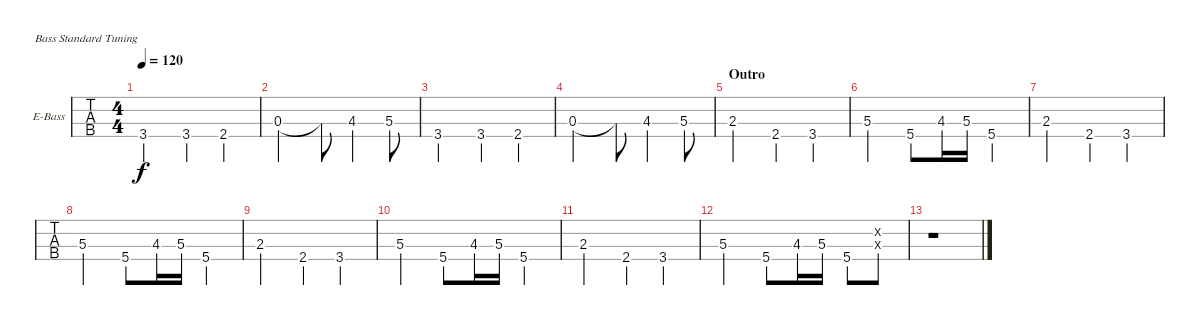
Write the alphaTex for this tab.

\defaultSystemsLayout 4
\bracketExtendMode groupsimilarinstruments
\firstSystemTrackNameOrientation horizontal
\otherSystemsTrackNameOrientation horizontal
\track ("Bass" "E-Bass") {instrument electricbassfinger}
\staff {tabs}
\tuning (G2 D2 A1 E1)
\ts (4 4)
\tempo 120
\clef f4
\ks c
3.4.2{dy f} 3.4.4 2.4.4 |
0.3.2 0.3{t}.8 4.3.4 5.3.8 |
3.4.2 3.4.4 2.4.4 |
0.3.2 0.3{t}.8 4.3.4 5.3.8 |
\section ("" "Outro")
2.3.2 2.4.4 3.4.4 |
5.3.2 5.4.8 4.3.16 5.3.16 5.4.4 |
2.3.2 2.4.4 3.4.4 |
5.3.2 5.4.8 4.3.16 5.3.16 5.4.4 |
2.3.2 2.4.4 3.4.4 |
5.3.2 5.4.8 4.3.16 5.3.16 5.4.4 |
2.3.2 2.4.4 3.4.4 |
5.3.2 5.4.8 4.3.16 5.3.16 5.4.8 (0.3{x} 0.2{x}).8 |
r.1
